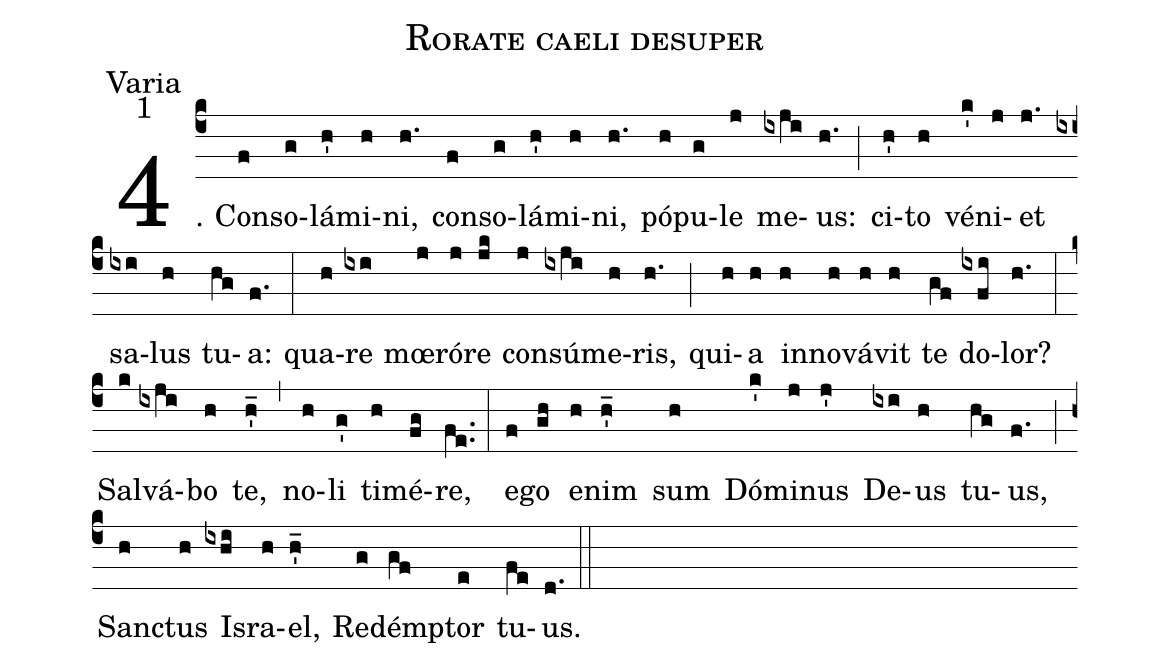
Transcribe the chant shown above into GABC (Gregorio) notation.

name:Rorate caeli desuper;
office-part:Varia;
mode:1;
%%
(c4) 4. Con(f)so(g)lá(h')mi(h)ni,(h.) con(f)so(g)lá(h')mi(h)ni,(h.) pó(h)pu(g)le(j) me(ixji)us:(h.) (;) ci(h')to(h) vé(k')ni(j)et(j.) sa(ixi)lus(h) tu(hg)a:(f.) (:)
qua(h)re(ixi) mœ(j)ró(j)re(jk) con(j)sú(ixji)me(h)ris,(h.) (;) qui(h)a(h) in(h)no(h)vá(h)vit(h) te(gf) do(ixfi)lor?(h.) (:)
Sal(k)vá(ixji)bo(h) te,(h'_) (,) no(h)li(g') ti(h)mé(fg)re,(fe..) (:)
e(f)go(gh) e(h)nim(h'_) sum(h) Dó(k')mi(j)nus(j') De(ixi)us(h) tu(hg)us,(f.) (;) Sanc(h)tus(h) Is(ixhi)ra(h)el,(h'_) Red(g)émp(gf)tor(e) tu(fe)us.(d.) (::)
(Z-)
